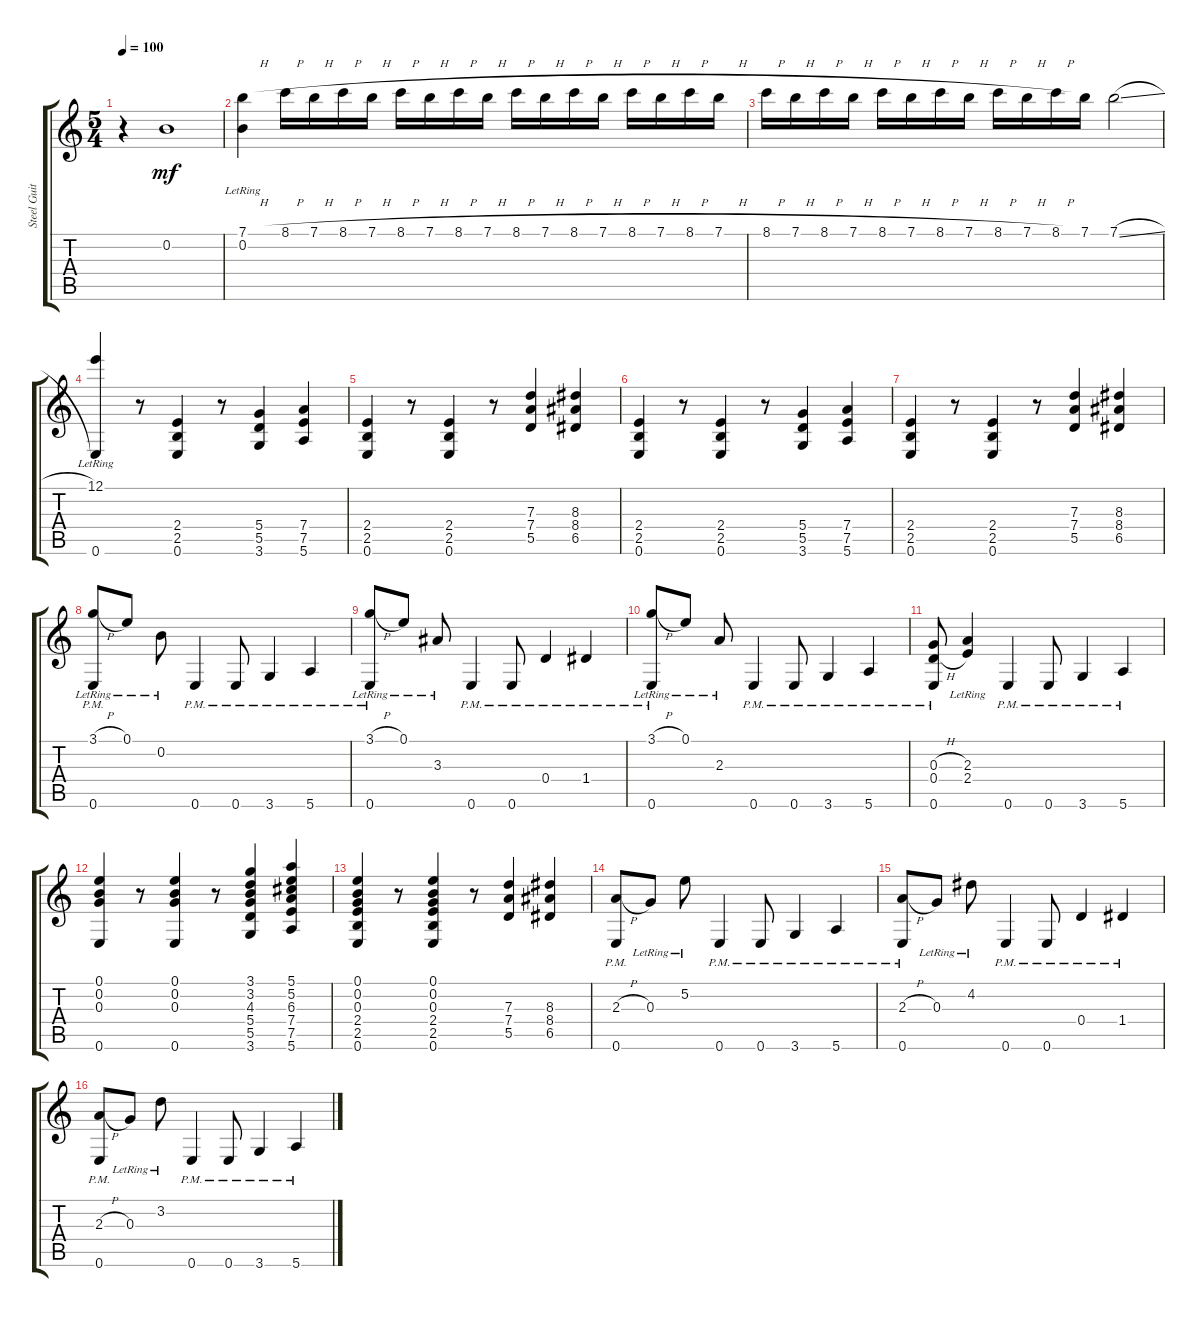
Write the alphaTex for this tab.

\track ("Steel Guitar" "Steel Guit") {instrument acousticguitarsteel}
\staff {score tabs}
\tuning (E4 B3 G3 D3 A2 E2) {hide}
\ts (5 4)
\tempo 100
\clef g2
\ks c
r.4{dy mf instrument acousticguitarsteel} 0.2.1 |
(7.1{h} 0.2{lr}).4 8.1{h}.16 7.1{h}.16 8.1{h}.16 7.1{h}.16 8.1{h}.16 7.1{h}.16 8.1{h}.16 7.1{h}.16 8.1{h}.16 7.1{h}.16 8.1{h}.16 7.1{h}.16 8.1{h}.16 7.1{h}.16 8.1{h}.16 7.1{h}.16 |
8.1{h}.16 7.1{h}.16 8.1{h}.16 7.1{h}.16 8.1{h}.16 7.1{h}.16 8.1{h}.16 7.1{h}.16 8.1{h}.16 7.1{h}.16 8.1{h}.16 7.1.16 7.1{sl}.2 |
(12.1{lr} 0.6).4 r.8 (2.4 2.5 0.6).4 r.8 (5.4 5.5 3.6).4 (7.4 7.5 5.6).4 |
(2.4 2.5 0.6).4 r.8 (2.4 2.5 0.6).4 r.8 (7.3 7.4 5.5).4 (8.3 8.4 6.5).4 |
(2.4 2.5 0.6).4 r.8 (2.4 2.5 0.6).4 r.8 (5.4 5.5 3.6).4 (7.4 7.5 5.6).4 |
(2.4 2.5 0.6).4 r.8 (2.4 2.5 0.6).4 r.8 (7.3 7.4 5.5).4 (8.3 8.4 6.5).4 |
(3.1{h lr} 0.6{pm}).8 0.1{lr}.8 0.2{lr}.8 0.6{pm}.4 0.6{pm}.8 3.6{pm}.4 5.6{pm}.4 |
(3.1{h lr} 0.6{pm}).8 0.1{lr}.8 3.3{lr}.8 0.6{pm}.4 0.6{pm}.8 0.4{pm}.4 1.4{pm}.4 |
(3.1{h lr} 0.6{pm}).8 0.1{lr}.8 2.3{lr}.8 0.6{pm}.4 0.6{pm}.8 3.6{pm}.4 5.6{pm}.4 |
(0.3{h} 0.4{h} 0.6{pm}).8 (2.3{lr} 2.4{lr}).4 0.6{pm}.4 0.6{pm}.8 3.6{pm}.4 5.6{pm}.4 |
(0.1 0.2 0.3 0.6).4 r.8 (0.1 0.2 0.3 0.6).4 r.8 (3.1 3.2 4.3 5.4 5.5 3.6).4 (5.1 5.2 6.3 7.4 7.5 5.6).4 |
(0.1 0.2 0.3 2.4 2.5 0.6).4 r.8 (0.1 0.2 0.3 2.4 2.5 0.6).4 r.8 (7.3 7.4 5.5).4 (8.3 8.4 6.5).4 |
(2.3{h} 0.6{pm}).8 0.3{lr}.8 5.2{lr}.8 0.6{pm}.4 0.6{pm}.8 3.6{pm}.4 5.6{pm}.4 |
(2.3{h} 0.6{pm}).8 0.3{lr}.8 4.2{lr}.8 0.6{pm}.4 0.6{pm}.8 0.4{pm}.4 1.4{pm}.4 |
(2.3{h} 0.6{pm}).8 0.3{lr}.8 3.2{lr}.8 0.6{pm}.4 0.6{pm}.8 3.6{pm}.4 5.6{pm}.4
